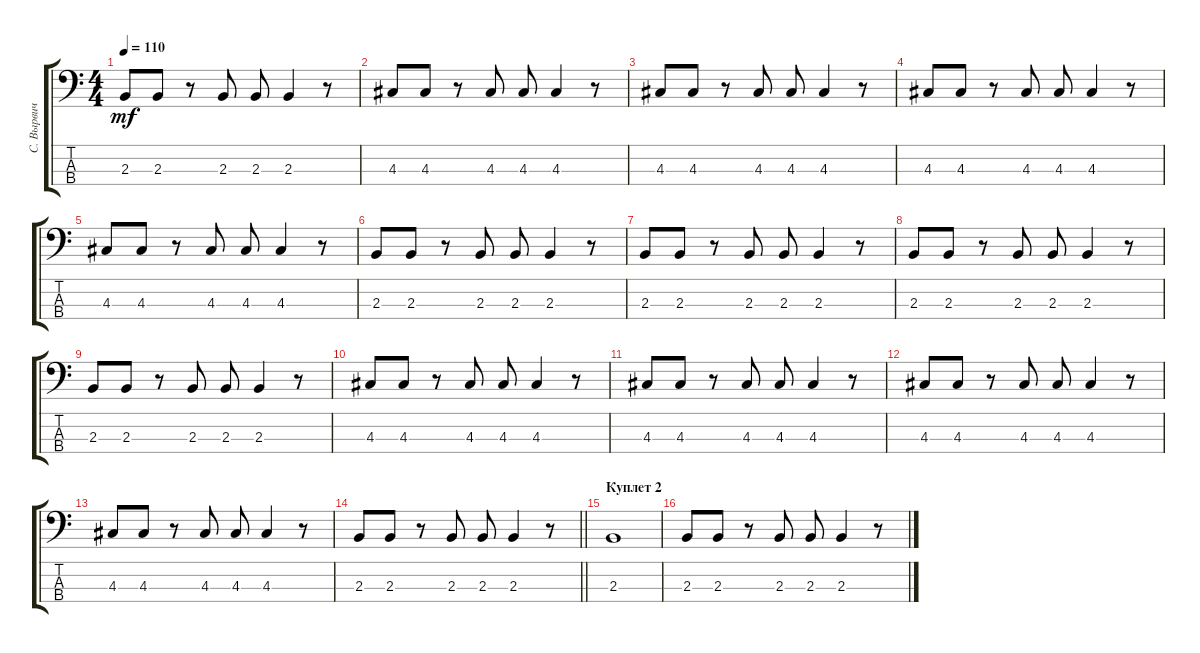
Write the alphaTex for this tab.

\track ("С. Вырвич" "С. Вырвич") {instrument electricbassfinger}
\staff {score tabs}
\tuning (G2 D2 A1 E1) {hide}
\ts (4 4)
\tempo 110
\clef f4
\ks c
2.3.8{dy mf} 2.3.8 r.8 2.3.8 2.3.8 2.3.4 r.8 |
4.3.8 4.3.8 r.8 4.3.8 4.3.8 4.3.4 r.8 |
4.3.8 4.3.8 r.8 4.3.8 4.3.8 4.3.4 r.8 |
4.3.8 4.3.8 r.8 4.3.8 4.3.8 4.3.4 r.8 |
4.3.8 4.3.8 r.8 4.3.8 4.3.8 4.3.4 r.8 |
2.3.8 2.3.8 r.8 2.3.8 2.3.8 2.3.4 r.8 |
2.3.8 2.3.8 r.8 2.3.8 2.3.8 2.3.4 r.8 |
2.3.8 2.3.8 r.8 2.3.8 2.3.8 2.3.4 r.8 |
2.3.8 2.3.8 r.8 2.3.8 2.3.8 2.3.4 r.8 |
4.3.8 4.3.8 r.8 4.3.8 4.3.8 4.3.4 r.8 |
4.3.8 4.3.8 r.8 4.3.8 4.3.8 4.3.4 r.8 |
4.3.8 4.3.8 r.8 4.3.8 4.3.8 4.3.4 r.8 |
4.3.8 4.3.8 r.8 4.3.8 4.3.8 4.3.4 r.8 |
\barLineRight lightlight
2.3.8 2.3.8 r.8 2.3.8 2.3.8 2.3.4 r.8 |
\section ("" "Куплет 2")
2.3.1 |
2.3.8 2.3.8 r.8 2.3.8 2.3.8 2.3.4 r.8
